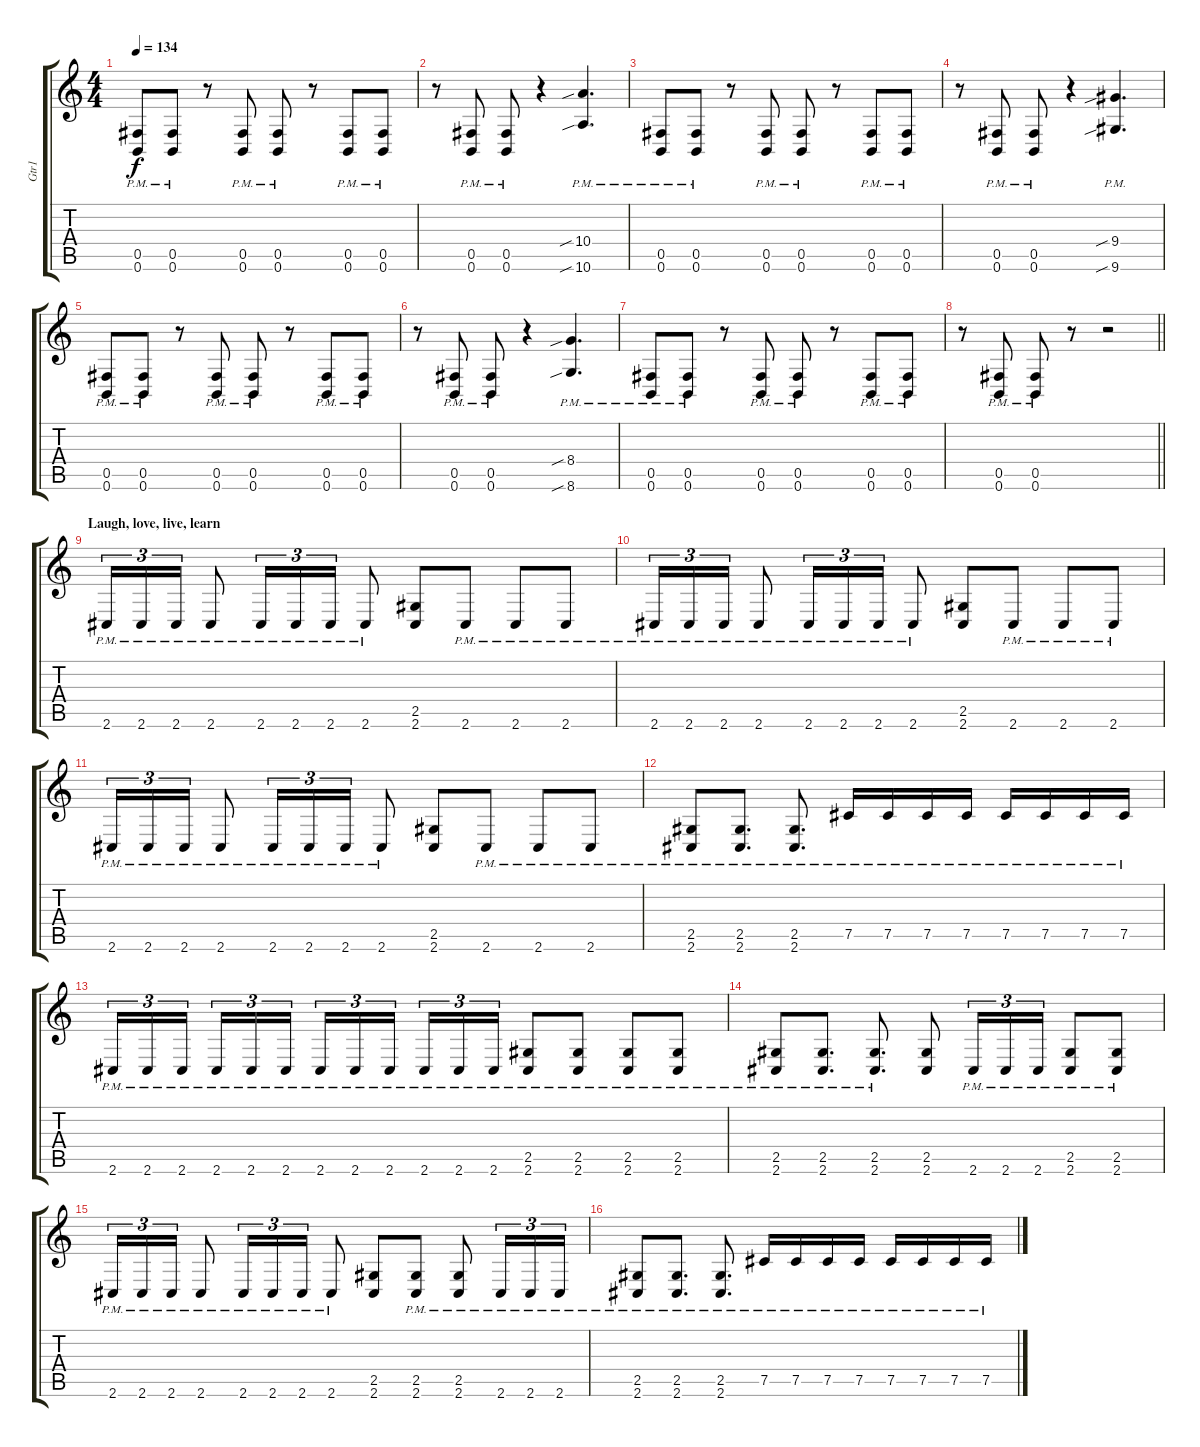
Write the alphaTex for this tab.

\track ("Gtr1" "Gtr1") {instrument distortionguitar}
\staff {score tabs}
\tuning (Db4 Ab3 E3 B2 Gb2 B1) {hide}
\ts (4 4)
\tempo 134
\clef g2
\ks c
(0.5{pm} 0.6).8{dy f} (0.5{pm} 0.6).8 r.8 (0.5{pm} 0.6).8 (0.5{pm} 0.6).8 r.8 (0.5{pm} 0.6).8 (0.5{pm} 0.6).8 |
r.8 (0.5{pm} 0.6).8 (0.5{pm} 0.6).8 r.4 (10.4{sib} 10.6{sib pm}).4{d} |
(0.5{pm} 0.6).8 (0.5{pm} 0.6).8 r.8 (0.5{pm} 0.6).8 (0.5{pm} 0.6).8 r.8 (0.5{pm} 0.6).8 (0.5{pm} 0.6).8 |
r.8 (0.5{pm} 0.6).8 (0.5{pm} 0.6).8 r.4 (9.4{sib} 9.6{sib pm}).4{d} |
(0.5{pm} 0.6).8 (0.5{pm} 0.6).8 r.8 (0.5{pm} 0.6).8 (0.5{pm} 0.6).8 r.8 (0.5{pm} 0.6).8 (0.5{pm} 0.6).8 |
r.8 (0.5{pm} 0.6).8 (0.5{pm} 0.6).8 r.4 (8.4{sib} 8.6{sib pm}).4{d} |
(0.5{pm} 0.6).8 (0.5{pm} 0.6).8 r.8 (0.5{pm} 0.6).8 (0.5{pm} 0.6).8 r.8 (0.5{pm} 0.6).8 (0.5{pm} 0.6).8 |
\barLineRight lightlight
r.8 (0.5{pm} 0.6).8 (0.5{pm} 0.6).8 r.8 r.2 |
\section ("" "Laugh, love, live, learn")
2.6{pm}.16{tu (3 2)} 2.6{pm}.16{tu (3 2)} 2.6{pm}.16{tu (3 2)} 2.6{pm}.8 2.6{pm}.16{tu (3 2)} 2.6{pm}.16{tu (3 2)} 2.6{pm}.16{tu (3 2)} 2.6{pm}.8 (2.5 2.6).8 2.6{pm}.8 2.6{pm}.8 2.6{pm}.8 |
2.6{pm}.16{tu (3 2)} 2.6{pm}.16{tu (3 2)} 2.6{pm}.16{tu (3 2)} 2.6{pm}.8 2.6{pm}.16{tu (3 2)} 2.6{pm}.16{tu (3 2)} 2.6{pm}.16{tu (3 2)} 2.6{pm}.8 (2.5 2.6).8 2.6{pm}.8 2.6{pm}.8 2.6{pm}.8 |
2.6{pm}.16{tu (3 2)} 2.6{pm}.16{tu (3 2)} 2.6{pm}.16{tu (3 2)} 2.6{pm}.8 2.6{pm}.16{tu (3 2)} 2.6{pm}.16{tu (3 2)} 2.6{pm}.16{tu (3 2)} 2.6{pm}.8 (2.5 2.6).8 2.6{pm}.8 2.6{pm}.8 2.6{pm}.8 |
(2.5{pm} 2.6{pm}).8 (2.5{pm} 2.6{pm}).8{d} (2.5{pm} 2.6{pm}).8{d} 7.5{pm}.16 7.5{pm}.16 7.5{pm}.16 7.5{pm}.16 7.5{pm}.16 7.5{pm}.16 7.5{pm}.16 7.5{pm}.16 |
2.6{pm}.16{tu (3 2)} 2.6{pm}.16{tu (3 2)} 2.6{pm}.16{tu (3 2) beam splitsecondary} 2.6{pm}.16{tu (3 2)} 2.6{pm}.16{tu (3 2)} 2.6{pm}.16{tu (3 2)} 2.6{pm}.16{tu (3 2)} 2.6{pm}.16{tu (3 2)} 2.6{pm}.16{tu (3 2) beam splitsecondary} 2.6{pm}.16{tu (3 2)} 2.6{pm}.16{tu (3 2)} 2.6{pm}.16{tu (3 2)} (2.5{pm} 2.6{pm}).8 (2.5{pm} 2.6{pm}).8 (2.5{pm} 2.6{pm}).8 (2.5{pm} 2.6{pm}).8 |
(2.5{pm} 2.6{pm}).8 (2.5{pm} 2.6{pm}).8{d} (2.5{pm} 2.6{pm}).8{d} (2.5 2.6).8 2.6{pm}.16{tu (3 2)} 2.6{pm}.16{tu (3 2)} 2.6{pm}.16{tu (3 2)} (2.5 2.6{pm}).8 (2.5 2.6{pm}).8 |
2.6{pm}.16{tu (3 2)} 2.6{pm}.16{tu (3 2)} 2.6{pm}.16{tu (3 2)} 2.6{pm}.8 2.6{pm}.16{tu (3 2)} 2.6{pm}.16{tu (3 2)} 2.6{pm}.16{tu (3 2)} 2.6{pm}.8 (2.5 2.6).8 (2.5 2.6{pm}).8 (2.5 2.6{pm}).8 2.6{pm}.16{tu (3 2)} 2.6{pm}.16{tu (3 2)} 2.6{pm}.16{tu (3 2)} |
(2.5{pm} 2.6{pm}).8 (2.5{pm} 2.6{pm}).8{d} (2.5{pm} 2.6{pm}).8{d} 7.5{pm}.16 7.5{pm}.16 7.5{pm}.16 7.5{pm}.16 7.5{pm}.16 7.5{pm}.16 7.5{pm}.16 7.5{pm}.16
